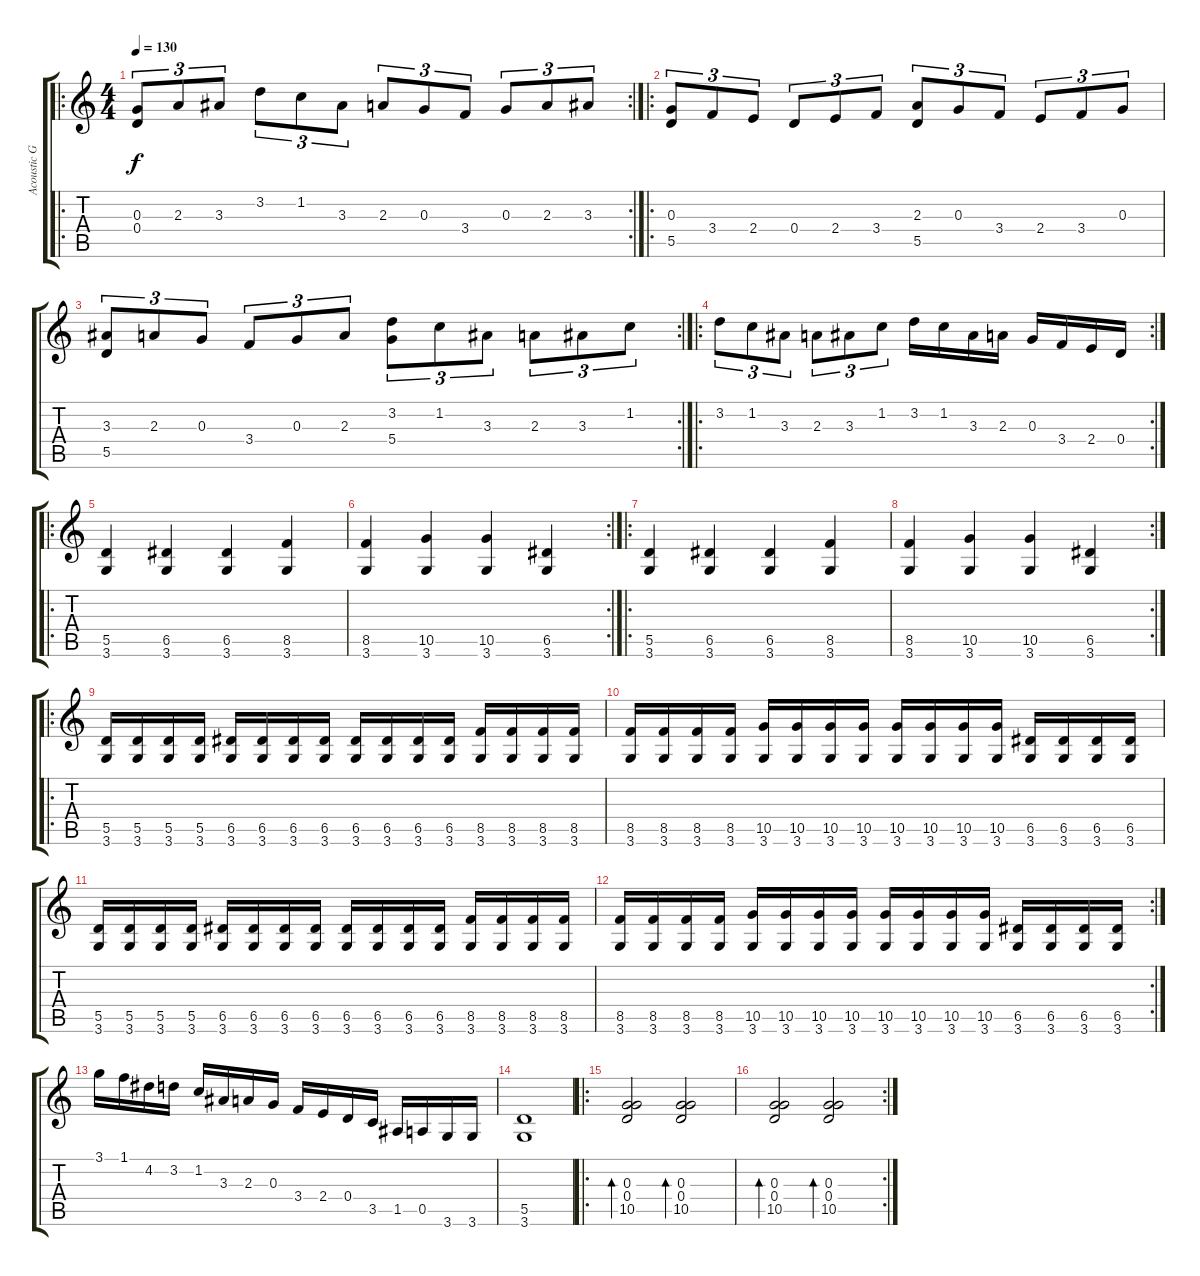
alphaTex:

\track ("Acoustic Guitar" "Acoustic G") {instrument acousticguitarsteel}
\staff {score tabs}
\tuning (E4 B3 G3 D3 A2 E2) {hide}
\ro
\rc 2
\ts (4 4)
\tempo 130
\clef g2
\ks c
(0.3 0.4).8{tu (3 2) dy f} 2.3.8{tu (3 2)} 3.3.8{tu (3 2)} 3.2.8{tu (3 2)} 1.2.8{tu (3 2)} 3.3.8{tu (3 2)} 2.3.8{tu (3 2)} 0.3.8{tu (3 2)} 3.4.8{tu (3 2)} 0.3.8{tu (3 2)} 2.3.8{tu (3 2)} 3.3.8{tu (3 2)} |
\ro
(0.3 5.5).8{tu (3 2)} 3.4.8{tu (3 2)} 2.4.8{tu (3 2)} 0.4.8{tu (3 2)} 2.4.8{tu (3 2)} 3.4.8{tu (3 2)} (2.3 5.5).8{tu (3 2)} 0.3.8{tu (3 2)} 3.4.8{tu (3 2)} 2.4.8{tu (3 2)} 3.4.8{tu (3 2)} 0.3.8{tu (3 2)} |
\rc 2
(3.3 5.5).8{tu (3 2)} 2.3.8{tu (3 2)} 0.3.8{tu (3 2)} 3.4.8{tu (3 2)} 0.3.8{tu (3 2)} 2.3.8{tu (3 2)} (3.2 5.4).8{tu (3 2)} 1.2.8{tu (3 2)} 3.3.8{tu (3 2)} 2.3.8{tu (3 2)} 3.3.8{tu (3 2)} 1.2.8{tu (3 2)} |
\ro
\rc 2
3.2.8{tu (3 2)} 1.2.8{tu (3 2)} 3.3.8{tu (3 2)} 2.3.8{tu (3 2)} 3.3.8{tu (3 2)} 1.2.8{tu (3 2)} 3.2.16 1.2.16 3.3.16 2.3.16 0.3.16 3.4.16 2.4.16 0.4.16 |
\ro
(5.5 3.6).4 (6.5 3.6).4 (6.5 3.6).4 (8.5 3.6).4 |
\rc 2
(8.5 3.6).4 (10.5 3.6).4 (10.5 3.6).4 (6.5 3.6).4 |
\ro
(5.5 3.6).4 (6.5 3.6).4 (6.5 3.6).4 (8.5 3.6).4 |
\rc 2
(8.5 3.6).4 (10.5 3.6).4 (10.5 3.6).4 (6.5 3.6).4 |
\ro
(5.5 3.6).16 (5.5 3.6).16 (5.5 3.6).16 (5.5 3.6).16 (6.5 3.6).16 (6.5 3.6).16 (6.5 3.6).16 (6.5 3.6).16 (6.5 3.6).16 (6.5 3.6).16 (6.5 3.6).16 (6.5 3.6).16 (8.5 3.6).16 (8.5 3.6).16 (8.5 3.6).16 (8.5 3.6).16 |
(8.5 3.6).16 (8.5 3.6).16 (8.5 3.6).16 (8.5 3.6).16 (10.5 3.6).16 (10.5 3.6).16 (10.5 3.6).16 (10.5 3.6).16 (10.5 3.6).16 (10.5 3.6).16 (10.5 3.6).16 (10.5 3.6).16 (6.5 3.6).16 (6.5 3.6).16 (6.5 3.6).16 (6.5 3.6).16 |
(5.5 3.6).16 (5.5 3.6).16 (5.5 3.6).16 (5.5 3.6).16 (6.5 3.6).16 (6.5 3.6).16 (6.5 3.6).16 (6.5 3.6).16 (6.5 3.6).16 (6.5 3.6).16 (6.5 3.6).16 (6.5 3.6).16 (8.5 3.6).16 (8.5 3.6).16 (8.5 3.6).16 (8.5 3.6).16 |
\rc 2
(8.5 3.6).16 (8.5 3.6).16 (8.5 3.6).16 (8.5 3.6).16 (10.5 3.6).16 (10.5 3.6).16 (10.5 3.6).16 (10.5 3.6).16 (10.5 3.6).16 (10.5 3.6).16 (10.5 3.6).16 (10.5 3.6).16 (6.5 3.6).16 (6.5 3.6).16 (6.5 3.6).16 (6.5 3.6).16 |
3.1.16 1.1.16 4.2.16 3.2.16 1.2.16 3.3.16 2.3.16 0.3.16 3.4.16 2.4.16 0.4.16 3.5.16 1.5.16 0.5.16 3.6.16 3.6.16 |
(5.5 3.6).1 |
\ro
(0.3 0.4 10.5).2{bd 60} (0.3 0.4 10.5).2{bd 60} |
\rc 2
(0.3 0.4 10.5).2{bd 60} (0.3 0.4 10.5).2{bd 60}
